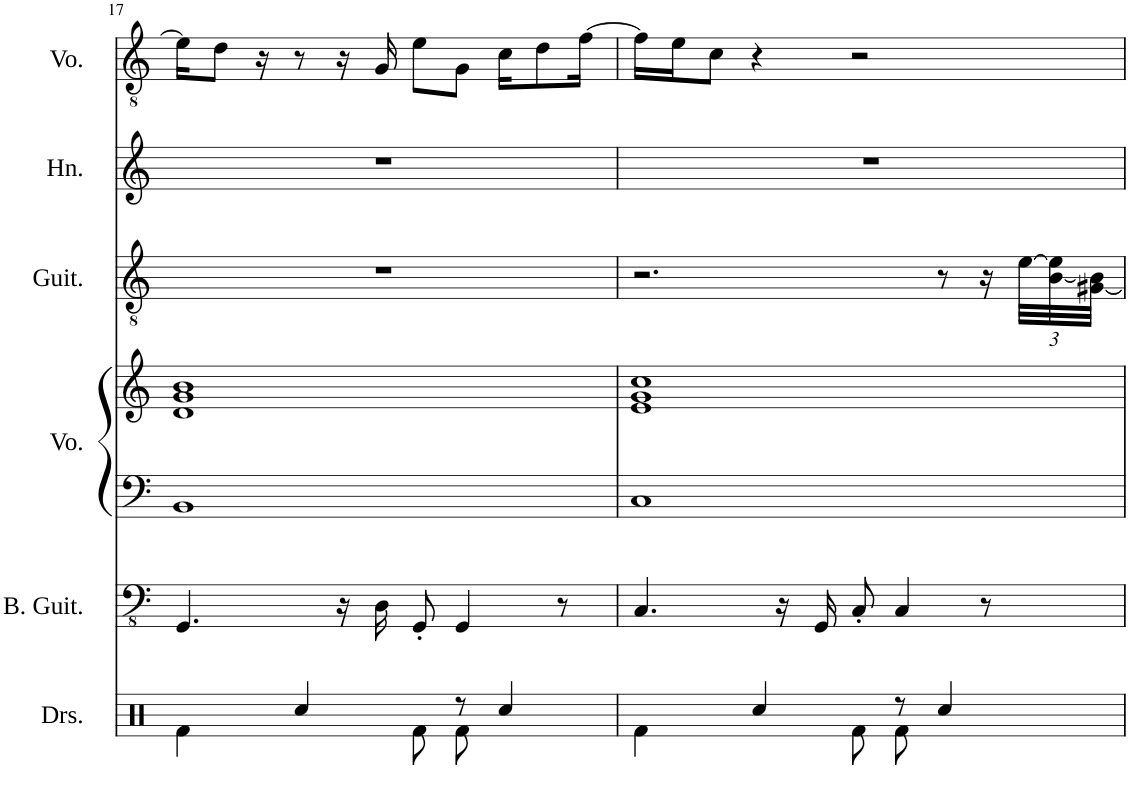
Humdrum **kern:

**kern	**kern	**kern	**kern	**kern	**kern	**kern
*part6	*part5	*part4	*part4	*part3	*part2	*part1
*staff7	*staff6	*staff5	*staff4	*staff3	*staff2	*staff1
*I"Drumset	*I"Bass Guitar	*I"Voice	*	*I"Guitar	*I"Horn	*I"Voice
*I'Drs.	*I'B. Guit.	*I'Vo.	*	*I'Guit.	*I'Hn.	*I'Vo.
!!LO:PB:g=z
*clefX	*clefFv4	*clefF4	*clefG2	*clefGv2	*clefG2	*clefGv2
*	*	*	*	*	*Trd4c7	*
*k[]	*k[]	*k[]	*k[]	*k[]	*k[]	*k[]
*M4/4	*M4/4	*M4/4	*M4/4	*M4/4	*M4/4	*M4/4
=17	=17	=17	=17	=17	=17	=17
*^	*	*	*	*	*	*
4Rf\	8ryy	4.GGG/	1BB	1d 1g 1b	1r	1r	16e\KL]
.	.	.	.	.	.	.	8d\J
*v	*v	*	*	*	*	*	*
.	.	.	.	.	.	16r
4Rcc/	.	.	.	.	.	8r
.	16r	.	.	.	.	16r
.	16DD\	.	.	.	.	16G/
8Rf\	8GGG'/	.	.	.	.	8e\L
*^	*	*	*	*	*	*
8r	8Rf\	4GGG/	.	.	.	.	8G\J
4Rcc/	4ryy	.	.	.	.	.	16c\KL
.	.	.	.	.	.	.	8d\
.	.	8r	.	.	.	.	.
.	.	.	.	.	.	.	[16f\Jk
=18	=18	=18	=18	=18	=18	=18	=18
4Rf\	8ryy	4.CC/	1C	1e 1g 1cc	2.r	1r	16f\LL]
.	.	.	.	.	.	.	16e\J
*v	*v	*	*	*	*	*	*
.	.	.	.	.	.	8c\J
4Rcc/	.	.	.	.	.	4r
.	16r	.	.	.	.	.
.	16GGG/	.	.	.	.	.
8Rf\	8CC'/	.	.	.	.	2r
*^	*	*	*	*	*	*
8r	8Rf\	4CC/	.	.	.	.	.
4Rcc/	4ryy	.	.	.	8r	.	.
.	.	8r	.	.	16r	.	.
*	*	*	*	*	*Xbrackettup	*	*
.	.	.	.	.	[48e\LLL	.	.
.	.	.	.	.	[48B\ 48e\]	.	.
.	.	.	.	.	[48G#X\ 48B\]JJJ	.	.
*v	*v	*	*	*	*	*	*
=	=	=	=	=	=	=
*-	*-	*-	*-	*-	*-	*-
